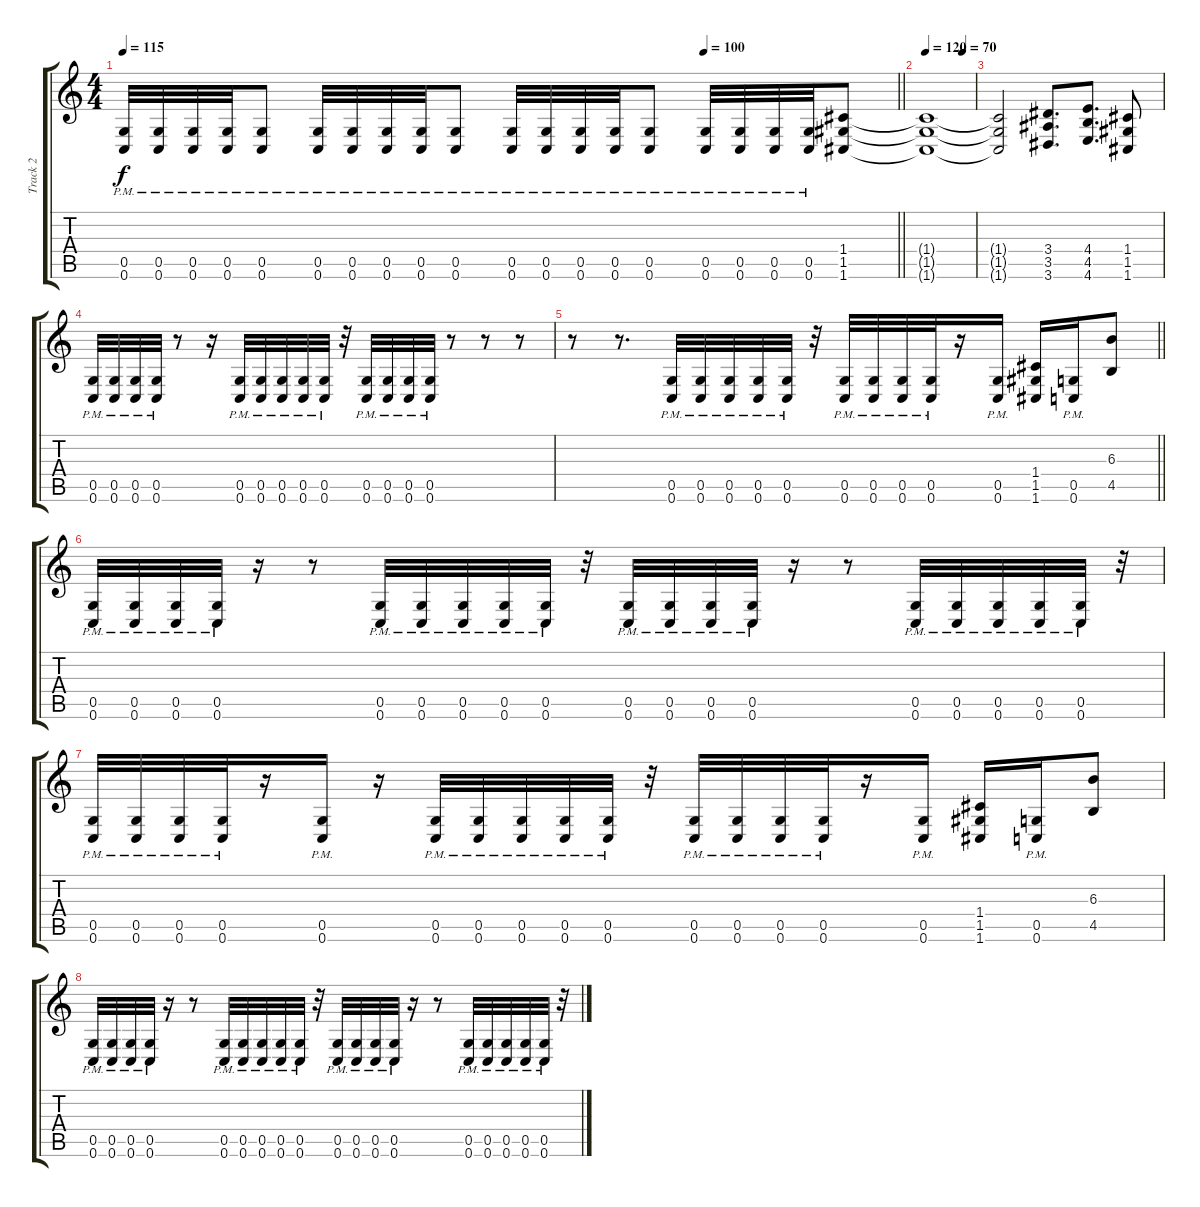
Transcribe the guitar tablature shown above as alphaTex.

\track ("Track 2" "Track 2") {instrument distortionguitar}
\staff {score tabs}
\tuning (D4 A3 F3 C3 G2 C2) {hide}
\ts (4 4)
\tempo 115
\tempo (100 0.75)
\clef g2
\barLineRight lightlight
\ks c
(0.5{pm} 0.6{pm}).32{dy f} (0.5{pm} 0.6{pm}).32 (0.5{pm} 0.6{pm}).32 (0.5{pm} 0.6{pm}).32 (0.5{pm} 0.6{pm}).8 (0.5{pm} 0.6{pm}).32 (0.5{pm} 0.6{pm}).32 (0.5{pm} 0.6{pm}).32 (0.5{pm} 0.6{pm}).32 (0.5{pm} 0.6{pm}).8 (0.5{pm} 0.6{pm}).32 (0.5{pm} 0.6{pm}).32 (0.5{pm} 0.6{pm}).32 (0.5{pm} 0.6{pm}).32 (0.5{pm} 0.6{pm}).8 (0.5{pm} 0.6{pm}).32 (0.5{pm} 0.6{pm}).32 (0.5{pm} 0.6{pm}).32 (0.5{pm} 0.6{pm}).32 (1.4 1.5 1.6).8 |
\section ("" "")
\tempo 120
\tempo (70 0.75)
(1.4{t} 1.5{t} 1.6{t}).1 |
(1.4{t} 1.5{t} 1.6{t}).2 (3.4 3.5 3.6).8{d} (4.4 4.5 4.6).8{d} (1.4 1.5 1.6).8 |
(0.5{pm} 0.6{pm}).32 (0.5{pm} 0.6{pm}).32 (0.5{pm} 0.6{pm}).32 (0.5{pm} 0.6{pm}).32 r.8 r.16 (0.5{pm} 0.6{pm}).32 (0.5{pm} 0.6{pm}).32 (0.5{pm} 0.6{pm}).32 (0.5{pm} 0.6{pm}).32 (0.5{pm} 0.6{pm}).32 r.32 (0.5{pm} 0.6{pm}).32 (0.5{pm} 0.6{pm}).32 (0.5{pm} 0.6{pm}).32 (0.5{pm} 0.6{pm}).32 r.8 r.8 r.8 |
\barLineRight lightlight
r.8 r.8{d} (0.5{pm} 0.6{pm}).32 (0.5{pm} 0.6{pm}).32 (0.5{pm} 0.6{pm}).32 (0.5{pm} 0.6{pm}).32 (0.5{pm} 0.6{pm}).32 r.32 (0.5{pm} 0.6{pm}).32 (0.5{pm} 0.6{pm}).32 (0.5{pm} 0.6{pm}).32 (0.5{pm} 0.6{pm}).32 r.16 (0.5{pm} 0.6{pm}).16 (1.4 1.5 1.6).16 (0.5{pm} 0.6{pm}).16 (6.3 4.5).8 |
\section ("" "")
(0.5{pm} 0.6{pm}).32 (0.5{pm} 0.6{pm}).32 (0.5{pm} 0.6{pm}).32 (0.5{pm} 0.6{pm}).32 r.16 r.8 (0.5{pm} 0.6{pm}).32 (0.5{pm} 0.6{pm}).32 (0.5{pm} 0.6{pm}).32 (0.5{pm} 0.6{pm}).32 (0.5{pm} 0.6{pm}).32 r.32 (0.5{pm} 0.6{pm}).32 (0.5{pm} 0.6{pm}).32 (0.5{pm} 0.6{pm}).32 (0.5{pm} 0.6{pm}).32 r.16 r.8 (0.5{pm} 0.6{pm}).32 (0.5{pm} 0.6{pm}).32 (0.5{pm} 0.6{pm}).32 (0.5{pm} 0.6{pm}).32 (0.5{pm} 0.6{pm}).32 r.32 |
(0.5{pm} 0.6{pm}).32 (0.5{pm} 0.6{pm}).32 (0.5{pm} 0.6{pm}).32 (0.5{pm} 0.6{pm}).32 r.16 (0.5{pm} 0.6{pm}).16 r.16 (0.5{pm} 0.6{pm}).32 (0.5{pm} 0.6{pm}).32 (0.5{pm} 0.6{pm}).32 (0.5{pm} 0.6{pm}).32 (0.5{pm} 0.6{pm}).32 r.32 (0.5{pm} 0.6{pm}).32 (0.5{pm} 0.6{pm}).32 (0.5{pm} 0.6{pm}).32 (0.5{pm} 0.6{pm}).32 r.16 (0.5{pm} 0.6{pm}).16 (1.4 1.5 1.6).16 (0.5{pm} 0.6{pm}).16 (6.3 4.5).8 |
(0.5{pm} 0.6{pm}).32 (0.5{pm} 0.6{pm}).32 (0.5{pm} 0.6{pm}).32 (0.5{pm} 0.6{pm}).32 r.16 r.8 (0.5{pm} 0.6{pm}).32 (0.5{pm} 0.6{pm}).32 (0.5{pm} 0.6{pm}).32 (0.5{pm} 0.6{pm}).32 (0.5{pm} 0.6{pm}).32 r.32 (0.5{pm} 0.6{pm}).32 (0.5{pm} 0.6{pm}).32 (0.5{pm} 0.6{pm}).32 (0.5{pm} 0.6{pm}).32 r.16 r.8 (0.5{pm} 0.6{pm}).32 (0.5{pm} 0.6{pm}).32 (0.5{pm} 0.6{pm}).32 (0.5{pm} 0.6{pm}).32 (0.5{pm} 0.6{pm}).32 r.32
